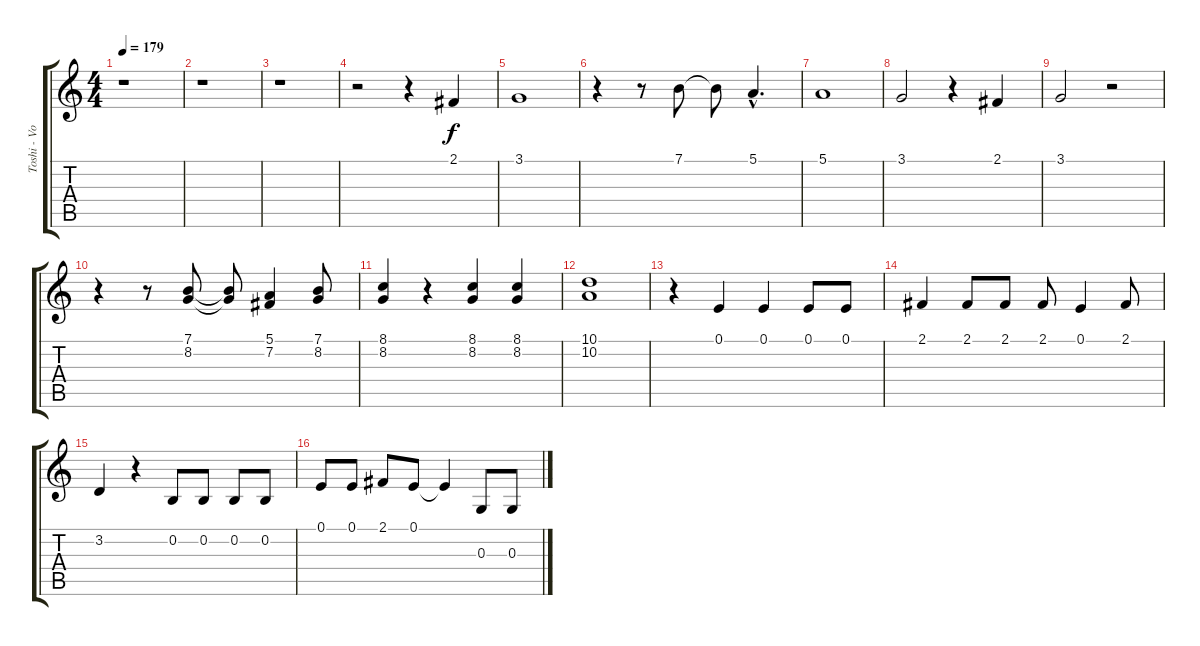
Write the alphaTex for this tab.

\track ("Toshi - Vocal " "Toshi - Vo") {instrument synthvoice}
\staff {score tabs}
\tuning (E4 B3 G3 D3 A2 E2) {hide}
\ts (4 4)
\tempo 179
\clef g2
\ks c
r.1{dy f} |
r.1 |
r.1 |
r.2 r.4 2.1.4 |
3.1.1 |
r.4 r.8 7.1.8 7.1{t}.8 5.1{hac}.4{d} |
5.1.1 |
3.1.2 r.4 2.1.4 |
3.1.2 r.2 |
r.4 r.8 (7.1 8.2).8 (7.1{t} 8.2{t}).8 (5.1 7.2).4 (7.1 8.2).8 |
(8.1 8.2).4 r.4 (8.1 8.2).4 (8.1 8.2).4 |
(10.1 10.2).1 |
r.4 0.1.4 0.1.4 0.1.8 0.1.8 |
2.1.4 2.1.8 2.1.8 2.1.8 0.1.4 2.1.8 |
3.2.4 r.4 0.2.8 0.2.8 0.2.8 0.2.8 |
0.1.8 0.1.8 2.1.8 0.1.8 0.1{t}.4 0.3.8 0.3.8
